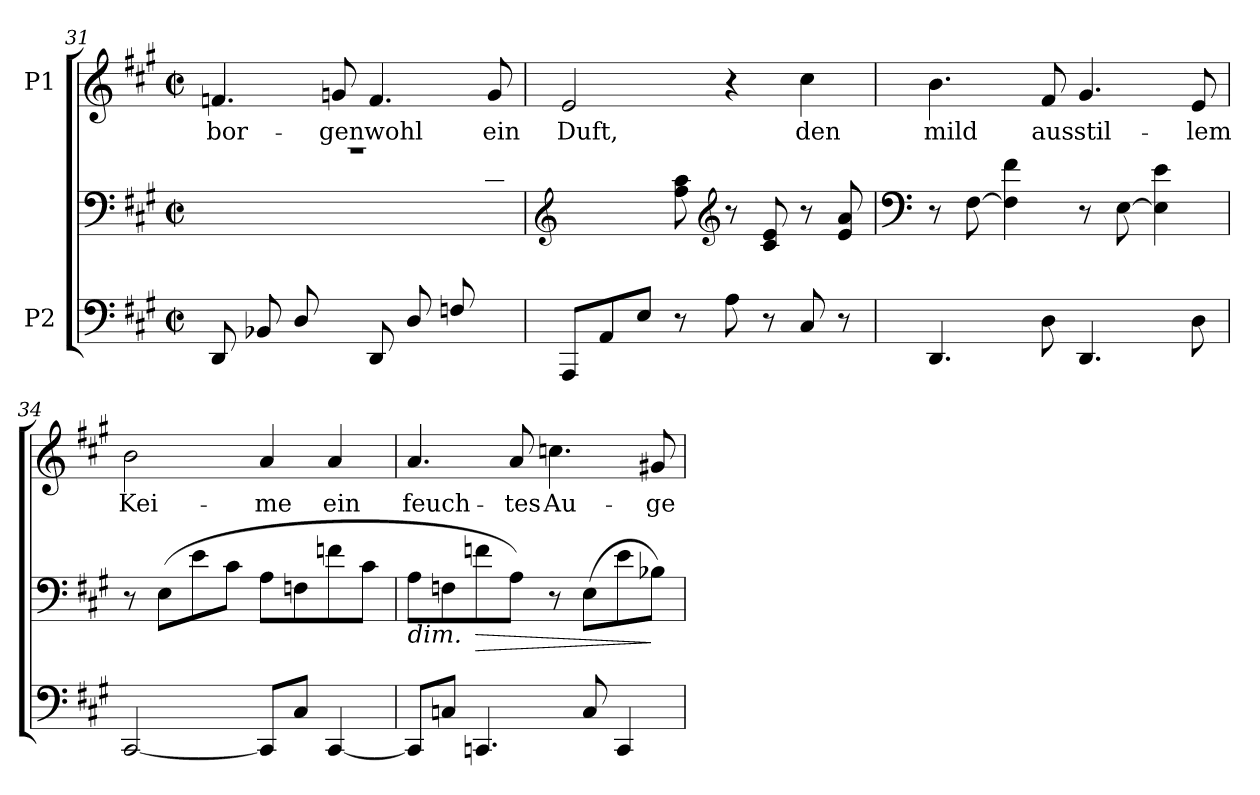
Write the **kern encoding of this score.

**kern	**kern	**dynam	**kern	**text
*part2	*part2	*part2	*part1	*part1
*staff3	*staff2	*staff2/3	*staff1	*staff1
*I"P2	*	*	*I"P1	*
*clefF4	*clefF4	*	*clefG2	*
*k[f#c#g#]	*k[f#c#g#]	*	*k[f#c#g#]	*
*A:	*A:	*	*A:	*
*M2/2	*M2/2	*	*M2/2	*
*met(c|)	*met(c|)	*	*met(c|)	*
=31	=31	=31	=31	=31
*	*^	*	*	*
!	!	!	!	!	!LO:LY:b:color=#000000
8DDi/L	1r	4.ryy	.	4.fni/	-bor-
8BB-Xi/	.	.	.	.	.
8Di/	.	.	.	.	.
!	!	!	!	!	!LO:LY:b:color=#000000
8ryy	.	8Fni\ 8B-XiJ	.	8gni/	-gen
!	!	!	!	!	!LO:LY:b:color=#000000
8DDi/L	.	4.ryy	.	4.fi/	wohl
8Di/	.	.	.	.	.
8Fni/	.	.	.	.	.
!	!	!	!	!	!LO:LY:b:color=#000000
8ryy	.	8B-i\ 8diJ	.	8gi/	ein
*	*v	*v	*	*	*
=32	=32	=32	=32	=32
*	*^	*	*	*
!	!	!	!	!	!LO:LY:b:color=#000000
*	*v	*v	*	*	*
8AAAi/L	4.ryy	.	2ei/	Duft,
8AAi/	.	.	.	.
8Ei/J	.	.	.	.
8r	8Ai\ 8c#i	.	.	.
*	*clefG2	*	*	*
8Ai\	8r	.	4r	.
8r	8c#i/ 8ei	.	.	.
!	!	!	!	!LO:LY:b:color=#000000
8C#i/	8r	.	4cc#i\	den
8r	8ei/ 8ai	.	.	.
!!LO:PB:g=z
=33	=33	=33	=33	=33
*	*clefF4	*	*	*
!	!	!	!	!LO:LY:b:color=#000000
4.DDi/	8r	.	4.bi\	mild
.	[8F#i\	.	.	.
.	4F#i\] 4f#i	.	.	.
!	!	!	!	!LO:LY:b:color=#000000
8Di\	.	.	8f#i/	aus
!	!	!	!	!LO:LY:b:color=#000000
4.DDi/	8r	.	4.g#i/	stil-
.	[8Ei\	.	.	.
.	4Ei\] 4ei	.	.	.
!	!	!	!	!LO:LY:b:color=#000000
8Di\	.	.	8ei/	-lem
=34	=34	=34	=34	=34
!	!	!	!	!LO:LY:b:color=#000000
[2CC#i/	8r	.	2bi\	Kei-
.	(8Ei\L	.	.	.
.	8ei\	.	.	.
.	8c#i\J	.	.	.
!	!	!	!	!LO:LY:b:color=#000000
8CC#i/L]	8Ai\L	.	4ai/	-me
8C#i/J	8Fni\	.	.	.
!	!	!	!	!LO:LY:b:color=#000000
[4CC#i/	8fni\	.	4ai/	ein
.	8c#i\J	.	.	.
=35	=35	=35	=35	=35
!	!LO:TX:b:i:t=dim.	!	!	!
!	!	!	!	!LO:LY:b:color=#000000
8CC#i/L]	8Ai\L	.	4.ai/	feuch-
8Cni/J	8Fni\	.	.	.
!	!	!LO:HP:b	!	!
4.CCni/	8fni\	>	.	.
!	!	!	!	!LO:LY:b:color=#000000
.	8Ai\J)	.	8ai/	-tes
!	!	!	!	!LO:LY:b:color=#000000
.	8r	.	4.ccni\	Au-
8Ci/	(8Ei\L	.	.	.
4CCi/	8ei\	.	.	.
!	!	!	!	!LO:LY:b:color=#000000
.	8B-Xi\J)	]	8g#Xi/	-ge
=	=	=	=	=
*-	*-	*-	*-	*-
